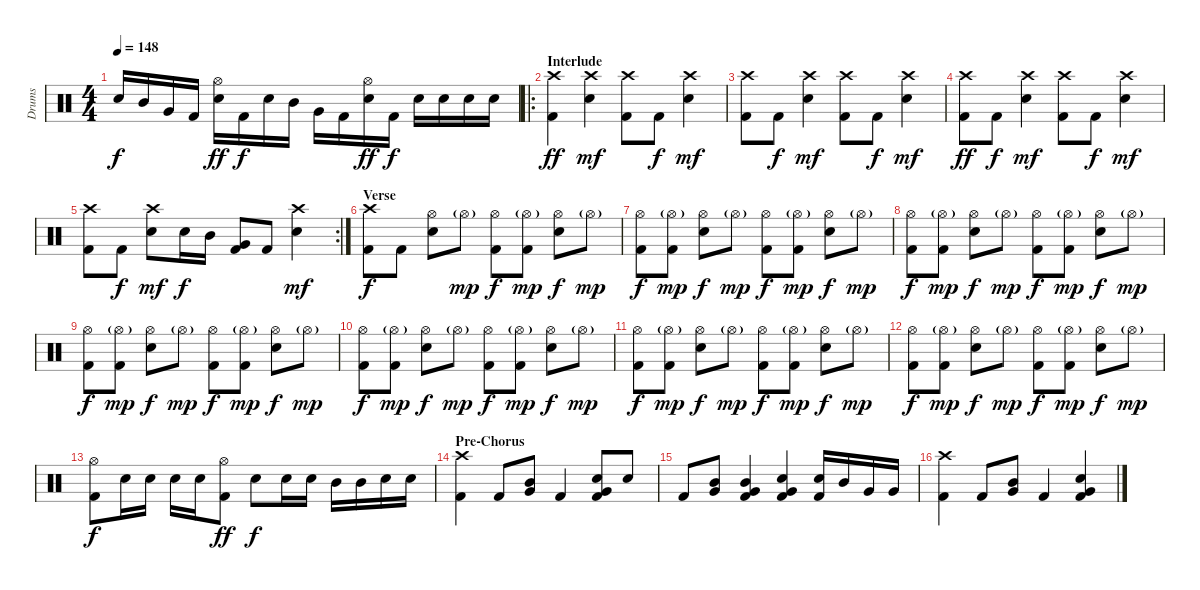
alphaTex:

\track ("Drums" "Drums") {instrument percussion}
\staff {score}
\articulation defaults
\ts (4 4)
\tempo 148
\clef neutral
\ks c "Electric Snare (hit)".16{dy f} "Mid Tom (hit)".16 "Very Low Tom (hit)".16 "Kick (hit) 2".16
("Hi-Hat (open)" "Electric Snare (hit)").16{dy ff} "Kick (hit) 2".16{dy f} "Electric Snare (hit)".16 "Mid Tom (hit)".16 "Very Low Tom (hit)".16 "Kick (hit) 2".16 ("Hi-Hat (open)" "Electric Snare (hit)").16{dy ff} "Kick (hit) 2".16{dy f} "Electric Snare (hit)".16 "Electric Snare (hit)".16 "Electric Snare (hit)".16 "Electric Snare (hit)".16 |
\ro
\section ("" "Interlude")
("Crash high (hit)" "Kick (hit) 2").4{dy ff} ("Crash high (hit)" "Electric Snare (hit)").4{dy mf} ("Crash high (hit)" "Kick (hit) 2").8 "Kick (hit) 2".8{dy f} ("Crash high (hit)" "Electric Snare (hit)").4{dy mf} |
("Crash high (hit)" "Kick (hit) 2").8 "Kick (hit) 2".8{dy f} ("Crash high (hit)" "Electric Snare (hit)").4{dy mf} ("Crash high (hit)" "Kick (hit) 2").8 "Kick (hit) 2".8{dy f} ("Crash high (hit)" "Electric Snare (hit)").4{dy mf} |
("Crash high (hit)" "Kick (hit) 2").8{dy ff} "Kick (hit) 2".8{dy f} ("Crash high (hit)" "Electric Snare (hit)").4{dy mf} ("Crash high (hit)" "Kick (hit) 2").8 "Kick (hit) 2".8{dy f} ("Crash high (hit)" "Electric Snare (hit)").4{dy mf} |
\rc 2
("Crash high (hit)" "Kick (hit) 2").8 "Kick (hit) 2".8{dy f} ("Crash high (hit)" "Electric Snare (hit)").8{dy mf} "Electric Snare (hit)".16{dy f} "Mid Tom (hit)".16 ("Very Low Tom (hit)" "Kick (hit) 2").8 "Kick (hit) 2".8 ("Crash high (hit)" "Electric Snare (hit)").4{dy mf} |
\section ("" "Verse")
("Crash high (hit)" "Kick (hit) 2").8{dy f} "Kick (hit) 2".8 ("Hi-Hat (open)" "Electric Snare (hit)").8 "Hi-Hat (open)"{g}.8{dy mp} ("Hi-Hat (open)" "Kick (hit) 2").8{dy f} ("Hi-Hat (open)"{g} "Kick (hit) 2").8{dy mp} ("Hi-Hat (open)" "Electric Snare (hit)").8{dy f} "Hi-Hat (open)"{g}.8{dy mp} |
("Hi-Hat (open)" "Kick (hit) 2").8{dy f} ("Hi-Hat (open)"{g} "Kick (hit) 2").8{dy mp} ("Hi-Hat (open)" "Electric Snare (hit)").8{dy f} "Hi-Hat (open)"{g}.8{dy mp} ("Hi-Hat (open)" "Kick (hit) 2").8{dy f} ("Hi-Hat (open)"{g} "Kick (hit) 2").8{dy mp} ("Hi-Hat (open)" "Electric Snare (hit)").8{dy f} "Hi-Hat (open)"{g}.8{dy mp} |
("Hi-Hat (open)" "Kick (hit) 2").8{dy f} ("Hi-Hat (open)"{g} "Kick (hit) 2").8{dy mp} ("Hi-Hat (open)" "Electric Snare (hit)").8{dy f} "Hi-Hat (open)"{g}.8{dy mp} ("Hi-Hat (open)" "Kick (hit) 2").8{dy f} ("Hi-Hat (open)"{g} "Kick (hit) 2").8{dy mp} ("Hi-Hat (open)" "Electric Snare (hit)").8{dy f} "Hi-Hat (open)"{g}.8{dy mp} |
("Hi-Hat (open)" "Kick (hit) 2").8{dy f} ("Hi-Hat (open)"{g} "Kick (hit) 2").8{dy mp} ("Hi-Hat (open)" "Electric Snare (hit)").8{dy f} "Hi-Hat (open)"{g}.8{dy mp} ("Hi-Hat (open)" "Kick (hit) 2").8{dy f} ("Hi-Hat (open)"{g} "Kick (hit) 2").8{dy mp} ("Hi-Hat (open)" "Electric Snare (hit)").8{dy f} "Hi-Hat (open)"{g}.8{dy mp} |
("Hi-Hat (open)" "Kick (hit) 2").8{dy f} ("Hi-Hat (open)"{g} "Kick (hit) 2").8{dy mp} ("Hi-Hat (open)" "Electric Snare (hit)").8{dy f} "Hi-Hat (open)"{g}.8{dy mp} ("Hi-Hat (open)" "Kick (hit) 2").8{dy f} ("Hi-Hat (open)"{g} "Kick (hit) 2").8{dy mp} ("Hi-Hat (open)" "Electric Snare (hit)").8{dy f} "Hi-Hat (open)"{g}.8{dy mp} |
("Hi-Hat (open)" "Kick (hit) 2").8{dy f} ("Hi-Hat (open)"{g} "Kick (hit) 2").8{dy mp} ("Hi-Hat (open)" "Electric Snare (hit)").8{dy f} "Hi-Hat (open)"{g}.8{dy mp} ("Hi-Hat (open)" "Kick (hit) 2").8{dy f} ("Hi-Hat (open)"{g} "Kick (hit) 2").8{dy mp} ("Hi-Hat (open)" "Electric Snare (hit)").8{dy f} "Hi-Hat (open)"{g}.8{dy mp} |
("Hi-Hat (open)" "Kick (hit) 2").8{dy f} ("Hi-Hat (open)"{g} "Kick (hit) 2").8{dy mp} ("Hi-Hat (open)" "Electric Snare (hit)").8{dy f} "Hi-Hat (open)"{g}.8{dy mp} ("Hi-Hat (open)" "Kick (hit) 2").8{dy f} ("Hi-Hat (open)"{g} "Kick (hit) 2").8{dy mp} ("Hi-Hat (open)" "Electric Snare (hit)").8{dy f} "Hi-Hat (open)"{g}.8{dy mp} |
("Hi-Hat (open)" "Kick (hit) 2").8{dy f} "Electric Snare (hit)".16 "Electric Snare (hit)".16 "Electric Snare (hit)".16 "Electric Snare (hit)".16 ("Hi-Hat (open)" "Kick (hit) 2").8{dy ff} "Electric Snare (hit)".8{dy f} "Electric Snare (hit)".16 "Electric Snare (hit)".16 "Mid Tom (hit)".16 "Mid Tom (hit)".16 "Electric Snare (hit)".16 "Electric Snare (hit)".16 |
\section ("" "Pre-Chorus")
("Crash high (hit)" "Kick (hit) 2").4 "Kick (hit) 2".8 ("Mid Tom (hit)" "Very Low Tom (hit)").8 "Kick (hit) 2".4 ("Very Low Tom (hit)" "Electric Snare (hit)" "Kick (hit) 2").8 "Electric Snare (hit)".8 |
"Kick (hit) 2".8 ("Mid Tom (hit)" "Very Low Tom (hit)").8 ("Mid Tom (hit)" "Very Low Tom (hit)" "Kick (hit) 2").4 ("Very Low Tom (hit)" "Electric Snare (hit)" "Kick (hit) 2").4 ("Electric Snare (hit)" "Kick (hit) 2").16 "Mid Tom (hit)".16 "Very Low Tom (hit)".16 "Very Low Tom (hit)".16 |
("Crash high (hit)" "Kick (hit) 2").4 "Kick (hit) 2".8 ("Mid Tom (hit)" "Very Low Tom (hit)").8 "Kick (hit) 2".4 ("Very Low Tom (hit)" "Electric Snare (hit)" "Kick (hit) 2").4
